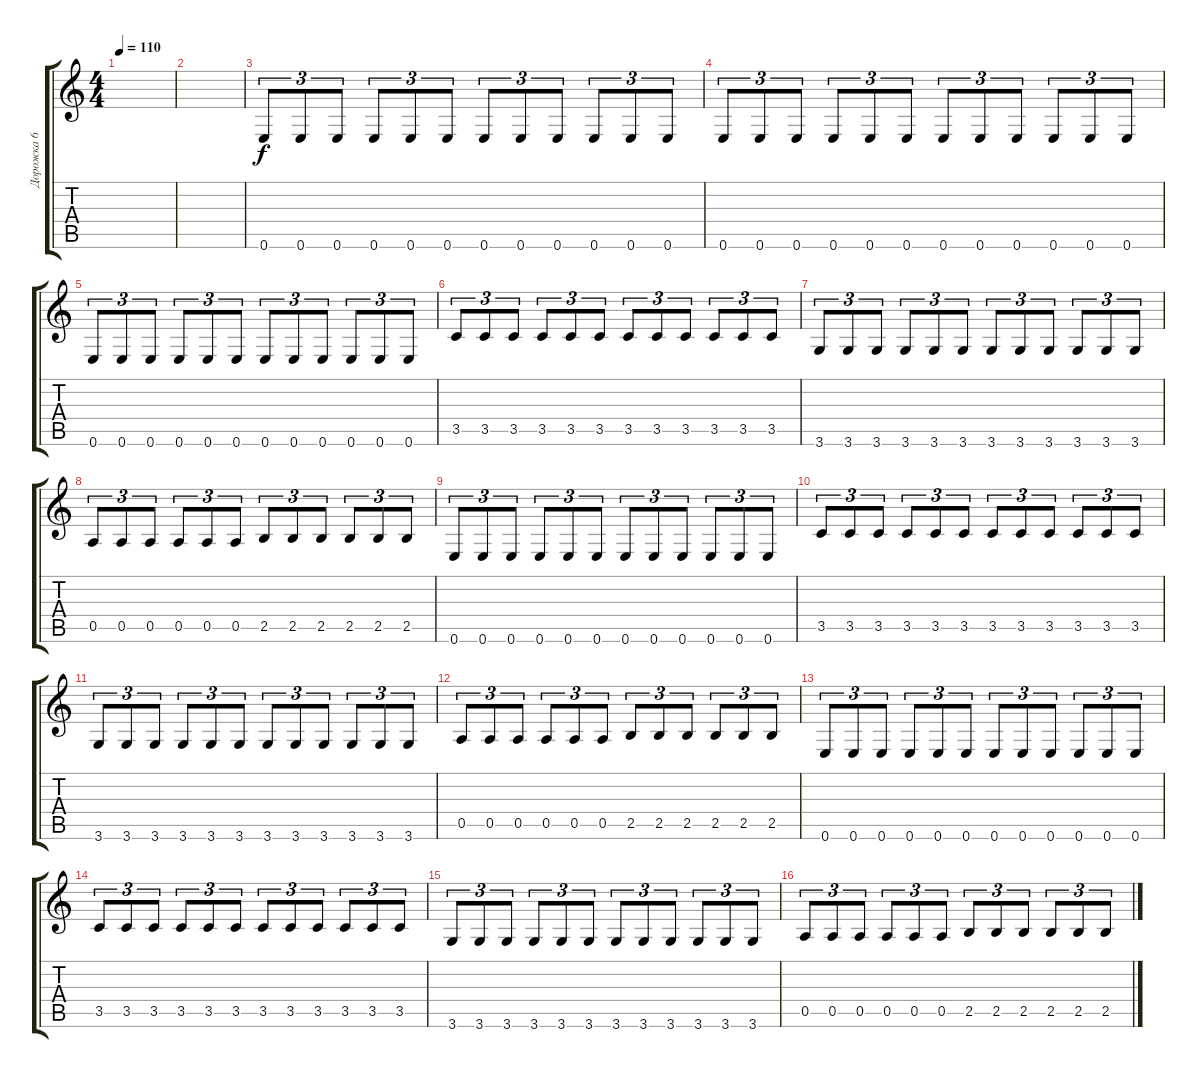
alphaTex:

\track ("Дорожка 6" "Дорожка 6") {instrument distortionguitar}
\staff {score tabs}
\tuning (E4 B3 G3 D3 A2 E2) {hide}
\ts (4 4)
\tempo 110
\clef g2
\ks c
|
|
0.6.8{tu (3 2)} 0.6.8{tu (3 2)} 0.6.8{tu (3 2)} 0.6.8{tu (3 2)} 0.6.8{tu (3 2)} 0.6.8{tu (3 2)} 0.6.8{tu (3 2)} 0.6.8{tu (3 2)} 0.6.8{tu (3 2)} 0.6.8{tu (3 2)} 0.6.8{tu (3 2)} 0.6.8{tu (3 2)} |
0.6.8{tu (3 2)} 0.6.8{tu (3 2)} 0.6.8{tu (3 2)} 0.6.8{tu (3 2)} 0.6.8{tu (3 2)} 0.6.8{tu (3 2)} 0.6.8{tu (3 2)} 0.6.8{tu (3 2)} 0.6.8{tu (3 2)} 0.6.8{tu (3 2)} 0.6.8{tu (3 2)} 0.6.8{tu (3 2)} |
0.6.8{tu (3 2)} 0.6.8{tu (3 2)} 0.6.8{tu (3 2)} 0.6.8{tu (3 2)} 0.6.8{tu (3 2)} 0.6.8{tu (3 2)} 0.6.8{tu (3 2)} 0.6.8{tu (3 2)} 0.6.8{tu (3 2)} 0.6.8{tu (3 2)} 0.6.8{tu (3 2)} 0.6.8{tu (3 2)} |
3.5.8{tu (3 2)} 3.5.8{tu (3 2)} 3.5.8{tu (3 2)} 3.5.8{tu (3 2)} 3.5.8{tu (3 2)} 3.5.8{tu (3 2)} 3.5.8{tu (3 2)} 3.5.8{tu (3 2)} 3.5.8{tu (3 2)} 3.5.8{tu (3 2)} 3.5.8{tu (3 2)} 3.5.8{tu (3 2)} |
3.6.8{tu (3 2)} 3.6.8{tu (3 2)} 3.6.8{tu (3 2)} 3.6.8{tu (3 2)} 3.6.8{tu (3 2)} 3.6.8{tu (3 2)} 3.6.8{tu (3 2)} 3.6.8{tu (3 2)} 3.6.8{tu (3 2)} 3.6.8{tu (3 2)} 3.6.8{tu (3 2)} 3.6.8{tu (3 2)} |
0.5.8{tu (3 2)} 0.5.8{tu (3 2)} 0.5.8{tu (3 2)} 0.5.8{tu (3 2)} 0.5.8{tu (3 2)} 0.5.8{tu (3 2)} 2.5.8{tu (3 2)} 2.5.8{tu (3 2)} 2.5.8{tu (3 2)} 2.5.8{tu (3 2)} 2.5.8{tu (3 2)} 2.5.8{tu (3 2)} |
0.6.8{tu (3 2)} 0.6.8{tu (3 2)} 0.6.8{tu (3 2)} 0.6.8{tu (3 2)} 0.6.8{tu (3 2)} 0.6.8{tu (3 2)} 0.6.8{tu (3 2)} 0.6.8{tu (3 2)} 0.6.8{tu (3 2)} 0.6.8{tu (3 2)} 0.6.8{tu (3 2)} 0.6.8{tu (3 2)} |
3.5.8{tu (3 2)} 3.5.8{tu (3 2)} 3.5.8{tu (3 2)} 3.5.8{tu (3 2)} 3.5.8{tu (3 2)} 3.5.8{tu (3 2)} 3.5.8{tu (3 2)} 3.5.8{tu (3 2)} 3.5.8{tu (3 2)} 3.5.8{tu (3 2)} 3.5.8{tu (3 2)} 3.5.8{tu (3 2)} |
3.6.8{tu (3 2)} 3.6.8{tu (3 2)} 3.6.8{tu (3 2)} 3.6.8{tu (3 2)} 3.6.8{tu (3 2)} 3.6.8{tu (3 2)} 3.6.8{tu (3 2)} 3.6.8{tu (3 2)} 3.6.8{tu (3 2)} 3.6.8{tu (3 2)} 3.6.8{tu (3 2)} 3.6.8{tu (3 2)} |
0.5.8{tu (3 2)} 0.5.8{tu (3 2)} 0.5.8{tu (3 2)} 0.5.8{tu (3 2)} 0.5.8{tu (3 2)} 0.5.8{tu (3 2)} 2.5.8{tu (3 2)} 2.5.8{tu (3 2)} 2.5.8{tu (3 2)} 2.5.8{tu (3 2)} 2.5.8{tu (3 2)} 2.5.8{tu (3 2)} |
0.6.8{tu (3 2)} 0.6.8{tu (3 2)} 0.6.8{tu (3 2)} 0.6.8{tu (3 2)} 0.6.8{tu (3 2)} 0.6.8{tu (3 2)} 0.6.8{tu (3 2)} 0.6.8{tu (3 2)} 0.6.8{tu (3 2)} 0.6.8{tu (3 2)} 0.6.8{tu (3 2)} 0.6.8{tu (3 2)} |
3.5.8{tu (3 2)} 3.5.8{tu (3 2)} 3.5.8{tu (3 2)} 3.5.8{tu (3 2)} 3.5.8{tu (3 2)} 3.5.8{tu (3 2)} 3.5.8{tu (3 2)} 3.5.8{tu (3 2)} 3.5.8{tu (3 2)} 3.5.8{tu (3 2)} 3.5.8{tu (3 2)} 3.5.8{tu (3 2)} |
3.6.8{tu (3 2)} 3.6.8{tu (3 2)} 3.6.8{tu (3 2)} 3.6.8{tu (3 2)} 3.6.8{tu (3 2)} 3.6.8{tu (3 2)} 3.6.8{tu (3 2)} 3.6.8{tu (3 2)} 3.6.8{tu (3 2)} 3.6.8{tu (3 2)} 3.6.8{tu (3 2)} 3.6.8{tu (3 2)} |
0.5.8{tu (3 2)} 0.5.8{tu (3 2)} 0.5.8{tu (3 2)} 0.5.8{tu (3 2)} 0.5.8{tu (3 2)} 0.5.8{tu (3 2)} 2.5.8{tu (3 2)} 2.5.8{tu (3 2)} 2.5.8{tu (3 2)} 2.5.8{tu (3 2)} 2.5.8{tu (3 2)} 2.5.8{tu (3 2)}
